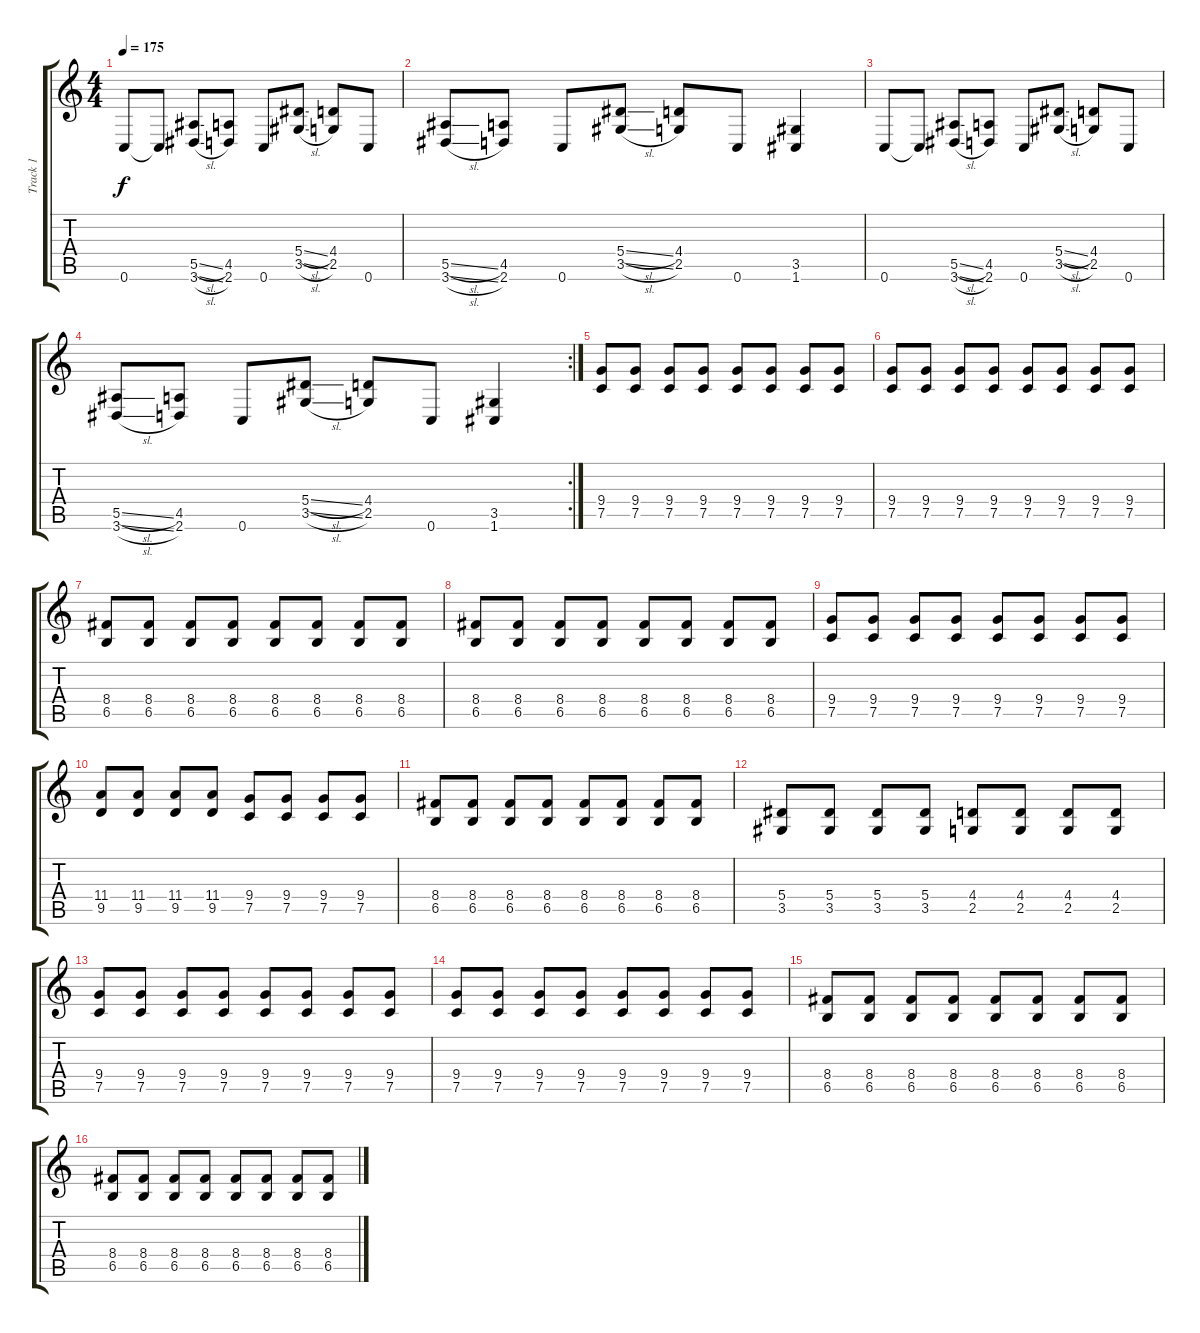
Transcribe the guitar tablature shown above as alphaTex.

\track ("Track 1" "Track 1") {instrument distortionguitar}
\staff {score tabs}
\tuning (C4 G3 Eb3 Bb2 F2 C2) {hide}
\ts (4 4)
\tempo 175
\clef g2
\ks c
0.6.8{dy f} 0.6{t}.8 (5.5{sl} 3.6{sl}).8 (4.5 2.6).8 0.6.8 (5.4{sl} 3.5{sl}).8 (4.4 2.5).8 0.6.8 |
(5.5{sl} 3.6{sl}).8 (4.5 2.6).8 0.6.8 (5.4{sl} 3.5{sl}).8 (4.4 2.5).8 0.6.8 (3.5 1.6).4 |
0.6.8 0.6{t}.8 (5.5{sl} 3.6{sl}).8 (4.5 2.6).8 0.6.8 (5.4{sl} 3.5{sl}).8 (4.4 2.5).8 0.6.8 |
\rc 2
(5.5{sl} 3.6{sl}).8 (4.5 2.6).8 0.6.8 (5.4{sl} 3.5{sl}).8 (4.4 2.5).8 0.6.8 (3.5 1.6).4 |
(9.4 7.5).8 (9.4 7.5).8 (9.4 7.5).8 (9.4 7.5).8 (9.4 7.5).8 (9.4 7.5).8 (9.4 7.5).8 (9.4 7.5).8 |
(9.4 7.5).8 (9.4 7.5).8 (9.4 7.5).8 (9.4 7.5).8 (9.4 7.5).8 (9.4 7.5).8 (9.4 7.5).8 (9.4 7.5).8 |
(8.4 6.5).8 (8.4 6.5).8 (8.4 6.5).8 (8.4 6.5).8 (8.4 6.5).8 (8.4 6.5).8 (8.4 6.5).8 (8.4 6.5).8 |
(8.4 6.5).8 (8.4 6.5).8 (8.4 6.5).8 (8.4 6.5).8 (8.4 6.5).8 (8.4 6.5).8 (8.4 6.5).8 (8.4 6.5).8 |
(9.4 7.5).8 (9.4 7.5).8 (9.4 7.5).8 (9.4 7.5).8 (9.4 7.5).8 (9.4 7.5).8 (9.4 7.5).8 (9.4 7.5).8 |
(11.4 9.5).8 (11.4 9.5).8 (11.4 9.5).8 (11.4 9.5).8 (9.4 7.5).8 (9.4 7.5).8 (9.4 7.5).8 (9.4 7.5).8 |
(8.4 6.5).8 (8.4 6.5).8 (8.4 6.5).8 (8.4 6.5).8 (8.4 6.5).8 (8.4 6.5).8 (8.4 6.5).8 (8.4 6.5).8 |
(5.4 3.5).8 (5.4 3.5).8 (5.4 3.5).8 (5.4 3.5).8 (4.4 2.5).8 (4.4 2.5).8 (4.4 2.5).8 (4.4 2.5).8 |
(9.4 7.5).8 (9.4 7.5).8 (9.4 7.5).8 (9.4 7.5).8 (9.4 7.5).8 (9.4 7.5).8 (9.4 7.5).8 (9.4 7.5).8 |
(9.4 7.5).8 (9.4 7.5).8 (9.4 7.5).8 (9.4 7.5).8 (9.4 7.5).8 (9.4 7.5).8 (9.4 7.5).8 (9.4 7.5).8 |
(8.4 6.5).8 (8.4 6.5).8 (8.4 6.5).8 (8.4 6.5).8 (8.4 6.5).8 (8.4 6.5).8 (8.4 6.5).8 (8.4 6.5).8 |
(8.4 6.5).8 (8.4 6.5).8 (8.4 6.5).8 (8.4 6.5).8 (8.4 6.5).8 (8.4 6.5).8 (8.4 6.5).8 (8.4 6.5).8
